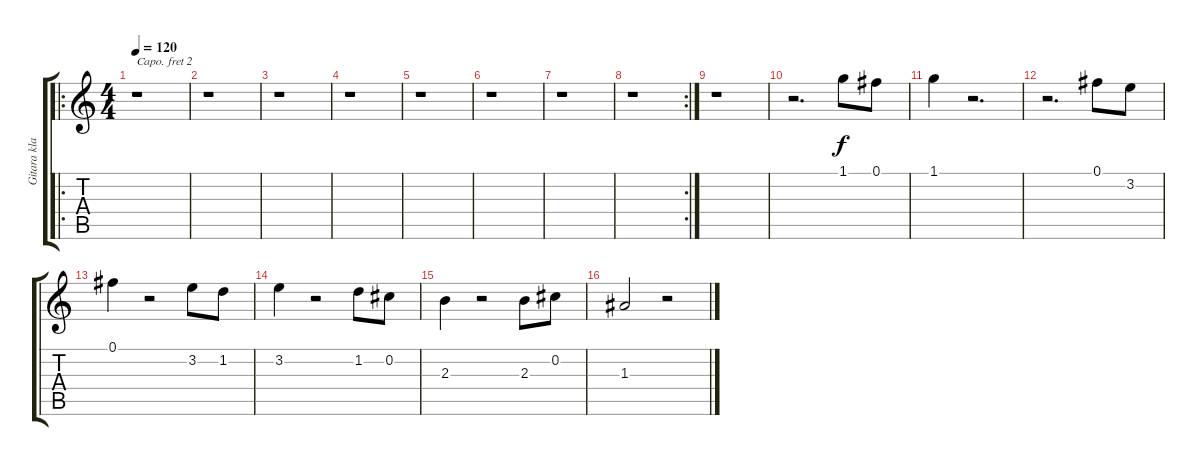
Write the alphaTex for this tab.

\track ("Gitara klasyczna (Ryszard Żarowski)" "Gitara kla") {instrument acousticguitarnylon}
\staff {score tabs}
\capo 2
\tuning (E4 B3 G3 D3 A2 E2) {hide}
\ro
\ts (4 4)
\tempo 120
\clef g2
\ks c
r.1{dy f} |
r.1 |
r.1 |
r.1 |
r.1 |
r.1 |
r.1 |
\rc 2
r.1 |
r.1 |
r.2{d} 1.1.8 0.1.8 |
1.1.4 r.2{d} |
r.2{d} 0.1.8 3.2.8 |
0.1.4 r.2 3.2.8 1.2.8 |
3.2.4 r.2 1.2.8 0.2.8 |
2.3.4 r.2 2.3.8 0.2.8 |
1.3.2 r.2
